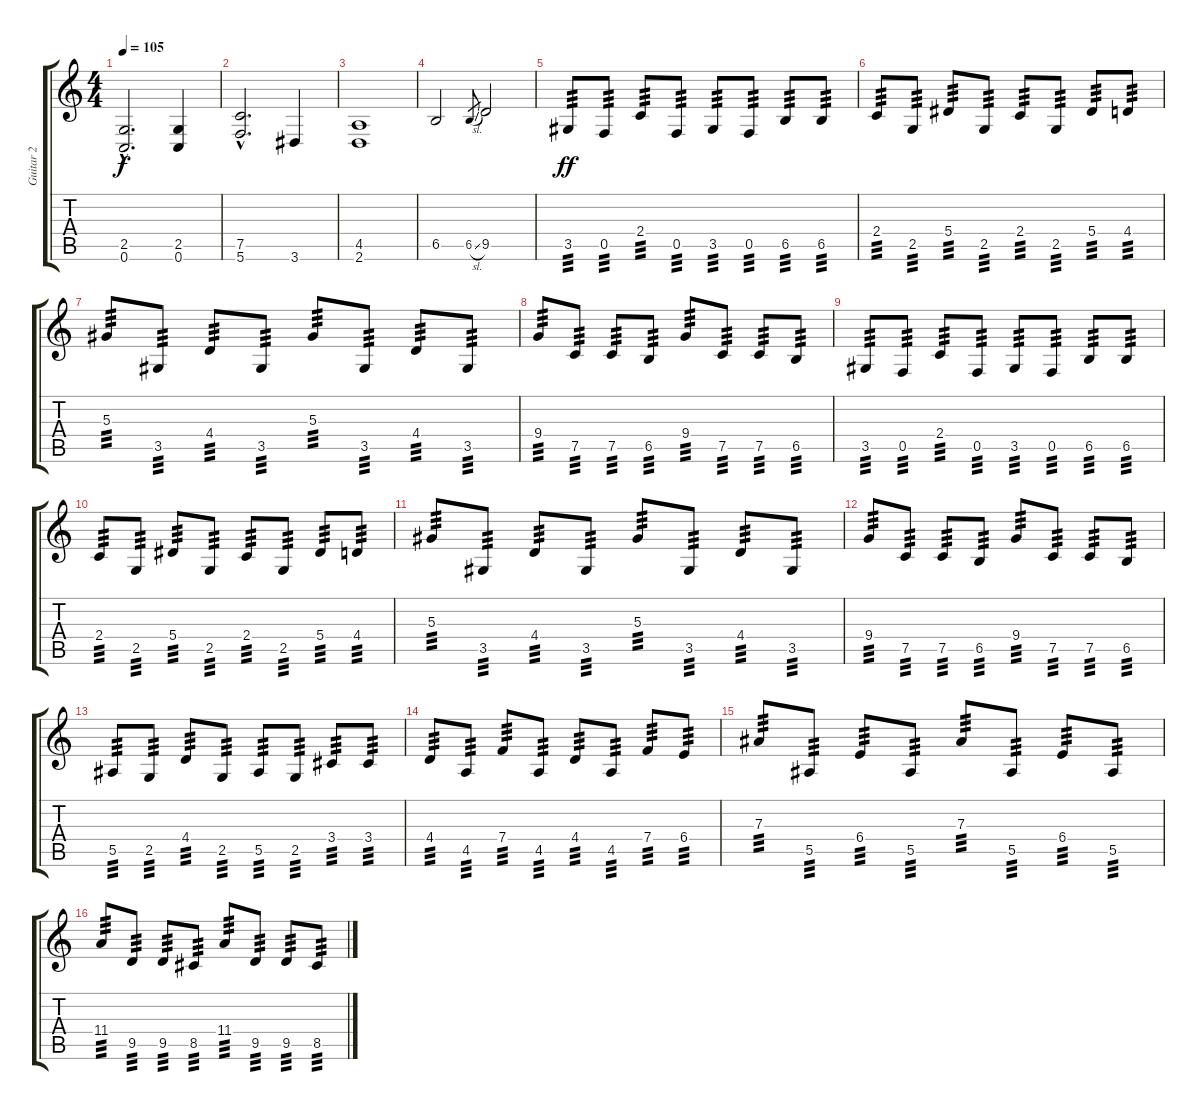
\track ("Guitar 2" "Guitar 2") {instrument overdrivenguitar}
\staff {score tabs}
\tuning (C4 G3 Eb3 Bb2 F2 C2) {hide}
\ts (4 4)
\tempo 105
\clef g2
\ks c
(2.5{hac} 0.6{hac}).2{d dy f} (2.5 0.6).4 |
(7.5{hac} 5.6{hac}).2{d} 3.6.4 |
(4.5 2.6).1 |
6.5.2 6.5{sl}.8{gr} 9.5.2 |
3.5.8{tp 3 dy ff} 0.5.8{tp 3} 2.4.8{tp 3} 0.5.8{tp 3} 3.5.8{tp 3} 0.5.8{tp 3} 6.5.8{tp 3} 6.5.8{tp 3} |
2.4.8{tp 3} 2.5.8{tp 3} 5.4.8{tp 3} 2.5.8{tp 3} 2.4.8{tp 3} 2.5.8{tp 3} 5.4.8{tp 3} 4.4.8{tp 3} |
5.3.8{tp 3} 3.5.8{tp 3} 4.4.8{tp 3} 3.5.8{tp 3} 5.3.8{tp 3} 3.5.8{tp 3} 4.4.8{tp 3} 3.5.8{tp 3} |
9.4.8{tp 3} 7.5.8{tp 3} 7.5.8{tp 3} 6.5.8{tp 3} 9.4.8{tp 3} 7.5.8{tp 3} 7.5.8{tp 3} 6.5.8{tp 3} |
3.5.8{tp 3} 0.5.8{tp 3} 2.4.8{tp 3} 0.5.8{tp 3} 3.5.8{tp 3} 0.5.8{tp 3} 6.5.8{tp 3} 6.5.8{tp 3} |
2.4.8{tp 3} 2.5.8{tp 3} 5.4.8{tp 3} 2.5.8{tp 3} 2.4.8{tp 3} 2.5.8{tp 3} 5.4.8{tp 3} 4.4.8{tp 3} |
5.3.8{tp 3} 3.5.8{tp 3} 4.4.8{tp 3} 3.5.8{tp 3} 5.3.8{tp 3} 3.5.8{tp 3} 4.4.8{tp 3} 3.5.8{tp 3} |
9.4.8{tp 3} 7.5.8{tp 3} 7.5.8{tp 3} 6.5.8{tp 3} 9.4.8{tp 3} 7.5.8{tp 3} 7.5.8{tp 3} 6.5.8{tp 3} |
5.5.8{tp 3} 2.5.8{tp 3} 4.4.8{tp 3} 2.5.8{tp 3} 5.5.8{tp 3} 2.5.8{tp 3} 3.4.8{tp 3} 3.4.8{tp 3} |
4.4.8{tp 3} 4.5.8{tp 3} 7.4.8{tp 3} 4.5.8{tp 3} 4.4.8{tp 3} 4.5.8{tp 3} 7.4.8{tp 3} 6.4.8{tp 3} |
7.3.8{tp 3} 5.5.8{tp 3} 6.4.8{tp 3} 5.5.8{tp 3} 7.3.8{tp 3} 5.5.8{tp 3} 6.4.8{tp 3} 5.5.8{tp 3} |
11.4.8{tp 3} 9.5.8{tp 3} 9.5.8{tp 3} 8.5.8{tp 3} 11.4.8{tp 3} 9.5.8{tp 3} 9.5.8{tp 3} 8.5.8{tp 3}
